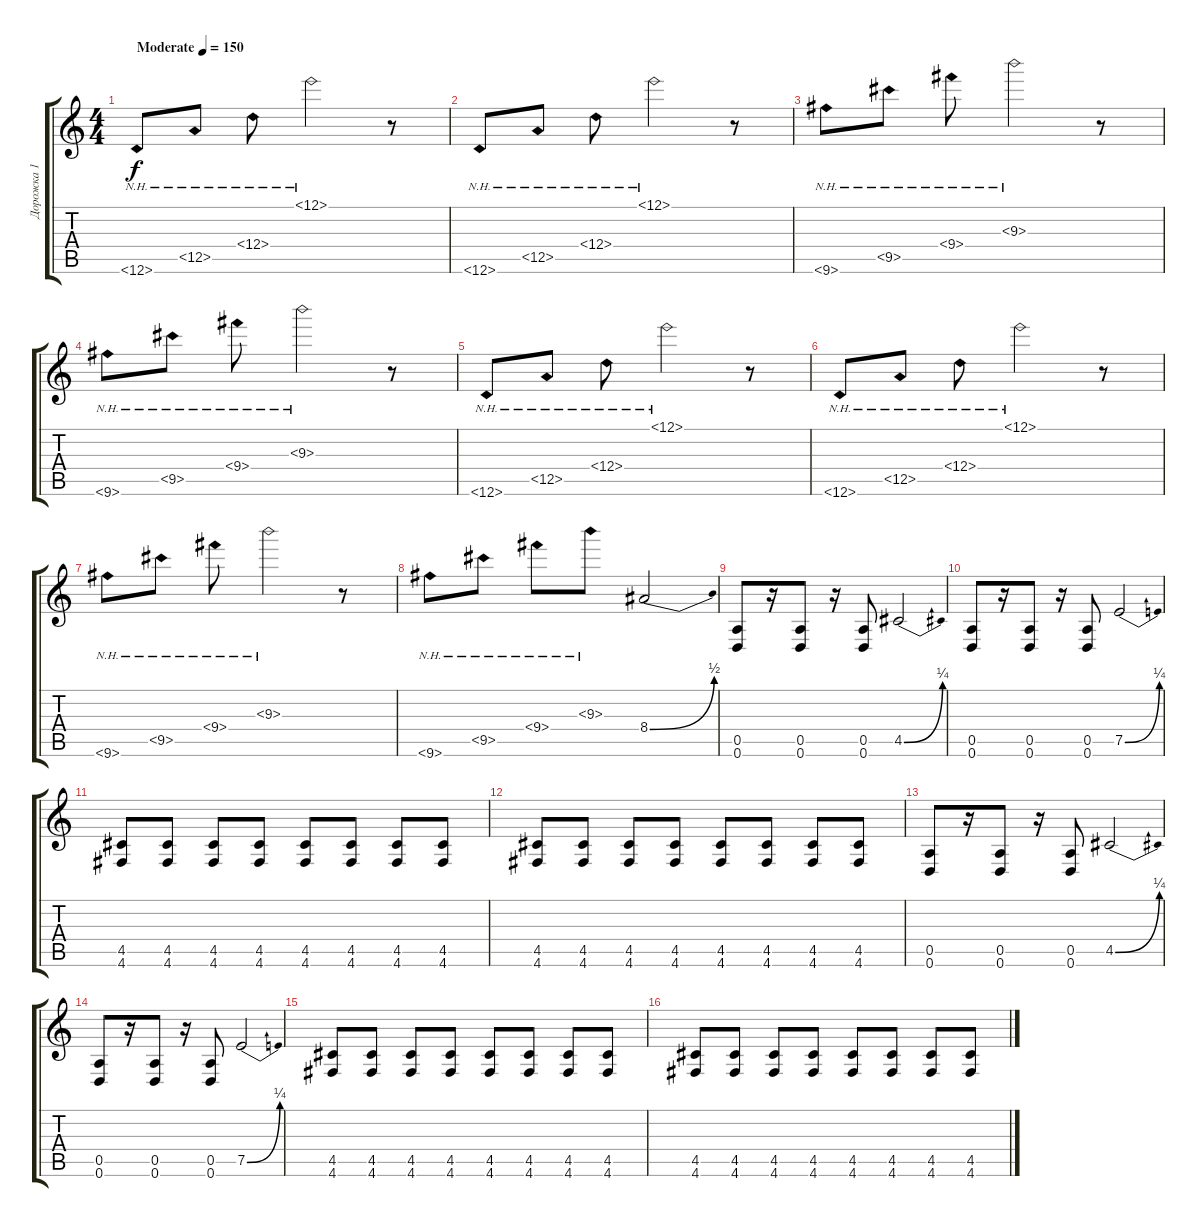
\track ("Дорожка 1" "Дорожка 1") {instrument electricguitarclean}
\staff {score tabs}
\tuning (E4 B3 G3 D3 A2 D2) {hide}
\ts (4 4)
\tempo (150 "Moderate")
\clef g2
\ks c
12.6{nh}.8{dy f instrument electricguitarclean} 12.5{nh}.8 12.4{nh}.8 12.1{nh}.2 r.8 |
12.6{nh}.8 12.5{nh}.8 12.4{nh}.8 12.1{nh}.2 r.8 |
9.6{nh}.8 9.5{nh}.8 9.4{nh}.8 9.3{nh}.2 r.8 |
9.6{nh}.8 9.5{nh}.8 9.4{nh}.8 9.3{nh}.2 r.8 |
12.6{nh}.8 12.5{nh}.8 12.4{nh}.8 12.1{nh}.2 r.8 |
12.6{nh}.8 12.5{nh}.8 12.4{nh}.8 12.1{nh}.2 r.8 |
9.6{nh}.8 9.5{nh}.8 9.4{nh}.8 9.3{nh}.2 r.8 |
9.6{nh}.8 9.5{nh}.8 9.4{nh}.8 9.3{nh}.8 8.4{be (bend 0 0 60 2)}.2{volume 16 instrument distortionguitar} |
(0.5 0.6).8 r.16 (0.5 0.6).8 r.16 (0.5 0.6).8 4.5{be (bend 0 0 60 1)}.2 |
(0.5 0.6).8 r.16 (0.5 0.6).8 r.16 (0.5 0.6).8 7.5{be (bend 0 0 60 1)}.2 |
(4.5 4.6).8 (4.5 4.6).8 (4.5 4.6).8 (4.5 4.6).8 (4.5 4.6).8 (4.5 4.6).8 (4.5 4.6).8 (4.5 4.6).8 |
(4.5 4.6).8 (4.5 4.6).8 (4.5 4.6).8 (4.5 4.6).8 (4.5 4.6).8 (4.5 4.6).8 (4.5 4.6).8 (4.5 4.6).8 |
(0.5 0.6).8 r.16 (0.5 0.6).8 r.16 (0.5 0.6).8 4.5{be (bend 0 0 60 1)}.2 |
(0.5 0.6).8 r.16 (0.5 0.6).8 r.16 (0.5 0.6).8 7.5{be (bend 0 0 60 1)}.2 |
(4.5 4.6).8 (4.5 4.6).8 (4.5 4.6).8 (4.5 4.6).8 (4.5 4.6).8 (4.5 4.6).8 (4.5 4.6).8 (4.5 4.6).8 |
(4.5 4.6).8 (4.5 4.6).8 (4.5 4.6).8 (4.5 4.6).8 (4.5 4.6).8 (4.5 4.6).8 (4.5 4.6).8 (4.5 4.6).8
